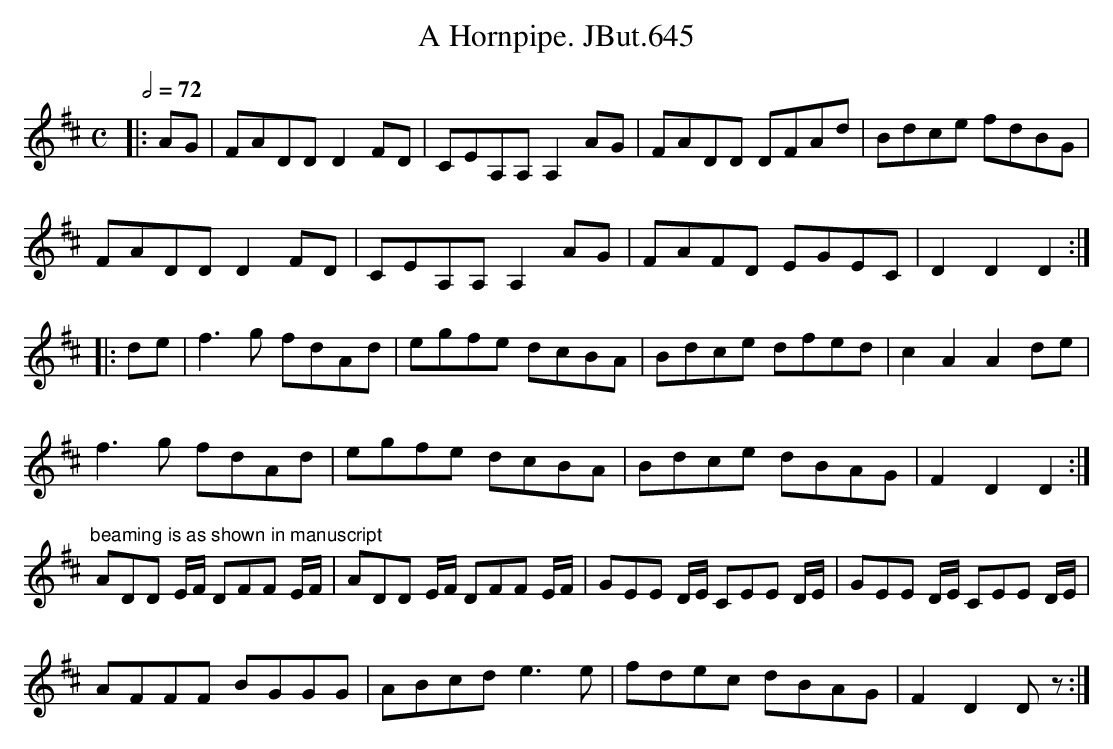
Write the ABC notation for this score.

X:1
T:Hornpipe. JBut.645, A
M:C
L:1/8
Q:1/2=72
K:D
|:AG|FADD D2 FD|CEA,A, A,2 AG|FADD DFAd|Bdce fdBG|
FADD D2 FD|CEA,A, A,2 AG|FAFD EGEC|D2 D2 D2:|
|:de|f3g fdAd|egfe dcBA|Bdce dfed|c2 A2 A2 de|
f3g fdAd|egfe dcBA|Bdce dBAG|F2 D2 D2:|
"beaming is as shown in manuscript"ADD E/F/ DFF E/F/|ADD E/F/ DFF E/F/|\
GEE D/E/ CEE D/E/|GEE D/E/ CEE D/E/|
AFFF BGGG|ABcd e3e|fdec dBAG|F2 D2 D z:|
